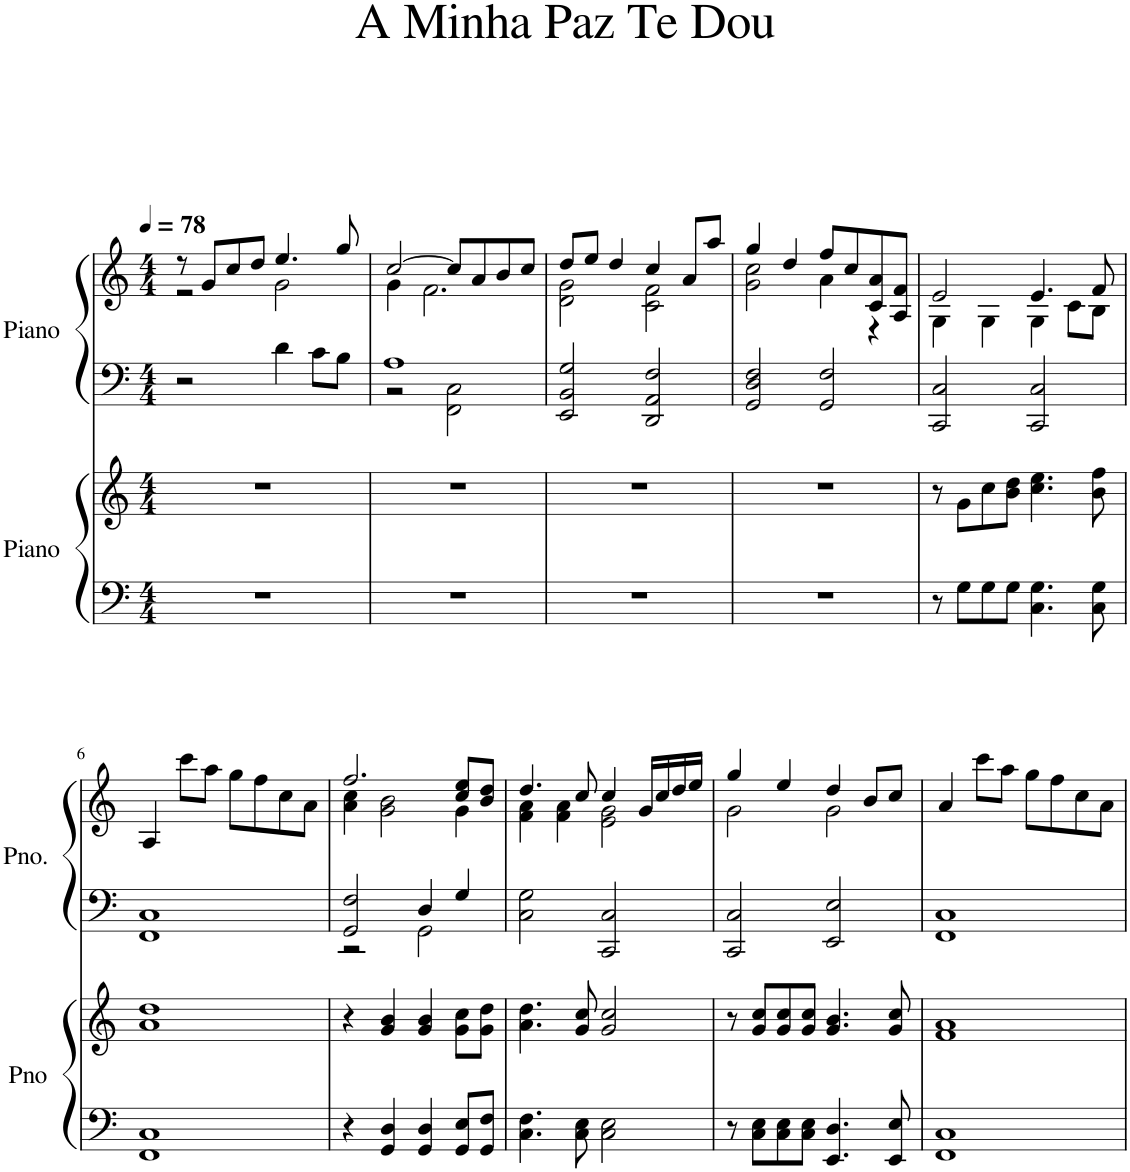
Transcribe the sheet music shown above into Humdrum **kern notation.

**kern	**kern	**kern	**kern
*part2	*part2	*part1	*part1
*staff4	*staff3	*staff2	*staff1
*I"Piano	*	*I"Piano	*
*I'Pno	*	*I'Pno.	*
*clefF4	*clefG2	*clefF4	*clefG2
*k[]	*k[]	*k[]	*k[]
*M4/4	*M4/4	*M4/4	*M4/4
*MM78	*MM78	*MM78	*MM78
=1	=1	=1	=1
*	*	*	*^
1r	1r	2r	8r	2r
.	.	.	8g/L	.
.	.	.	8cc/	.
.	.	.	8dd/J	.
.	.	4d\	4.ee/	2g\
.	.	8c\L	.	.
.	.	8B\J	8gg/	.
=2	=2	=2	=2	=2
*	*	*^	*	*
1r	1r	1A	2r	[2cc/	4g\
.	.	.	.	.	2.f\
.	.	.	2FF\ 2C\	8cc/L]	.
.	.	.	.	8a/	.
.	.	.	.	8b/	.
.	.	.	.	8cc/J	.
*	*	*v	*v	*	*
=3	=3	=3	=3	=3
1r	1r	2EE/ 2BB/ 2G/	8dd/L	2d\ 2g\
.	.	.	8ee/J	.
.	.	.	4dd/	.
.	.	2DD/ 2AA/ 2F/	4cc/	2c\ 2f\
.	.	.	8a/L	.
.	.	.	8aa/J	.
=4	=4	=4	=4	=4
1r	1r	2GG/ 2D/ 2F/	4gg/	2g\ 2cc\
.	.	.	4dd/	.
.	.	2GG/ 2F/	8ff/L	4a\
.	.	.	8cc/	.
.	.	.	8c/ 8a/	4r
.	.	.	8A/ 8f/J	.
=5	=5	=5	=5	=5
8r	8r	2CC/ 2C/	2e/	4G\
8G\L	8g\L	.	.	.
8G\	8cc\	.	.	4G\
8G\J	8b\ 8dd\J	.	.	.
4.C\ 4.G\	4.cc\ 4.ee\	2CC/ 2C/	4.e/	4G\
.	.	.	.	8c\L
8C\ 8G\	8b\ 8ff\	.	8f/	8B\J
*	*	*	*v	*v
!!LO:LB:g=z
=6	=6	=6	=6
1FF 1C	1a 1dd	1FF 1C	4A/
.	.	.	8ccc\L
.	.	.	8aa\J
.	.	.	8gg\L
.	.	.	8ff\
.	.	.	8cc\
.	.	.	8a\J
=7	=7	=7	=7
*	*	*^	*^
4r	4r	2GG/ 2F/	2r	2.ff/	4a\ 4cc\
4GG/ 4D/	4g/ 4b/	.	.	.	2g\ 2b\
4GG/ 4D/	4g/ 4b/	4D/	2GG\	.	.
8GG/ 8E/L	8g\ 8cc\L	4G/	.	8cc/ 8ee/L	4g\
8GG/ 8F/J	8g\ 8dd\J	.	.	8b/ 8dd/J	.
*	*	*v	*v	*	*
=8	=8	=8	=8	=8
4.C\ 4.F\	4.a\ 4.dd\	2C\ 2G\	4.dd/	4f\ 4a\
.	.	.	.	4f\ 4a\
8C\ 8E\	8g/ 8cc/	.	8cc/	.
2C\ 2E\	2g/ 2cc/	2CC/ 2C/	4cc/	2e\ 2g\
.	.	.	16g/LL	.
.	.	.	16cc/	.
.	.	.	16dd/	.
.	.	.	16ee/JJ	.
=9	=9	=9	=9	=9
8r	8r	2CC/ 2C/	4gg/	2g\
8C\ 8E\L	8g/ 8cc/L	.	.	.
8C\ 8E\	8g/ 8cc/	.	4ee/	.
8C\ 8E\J	8g/ 8cc/J	.	.	.
4.EE/ 4.D/	4.g/ 4.b/	2EE/ 2E/	4dd/	2g\
.	.	.	8b/L	.
8EE/ 8E/	8g/ 8cc/	.	8cc/J	.
*	*	*	*v	*v
=10	=10	=10	=10
1FF 1C	1f 1a	1FF 1C	4a/
.	.	.	8ccc\L
.	.	.	8aa\J
.	.	.	8gg\L
.	.	.	8ff\
.	.	.	8cc\
.	.	.	8a\J
=	=	=	=
*-	*-	*-	*-
